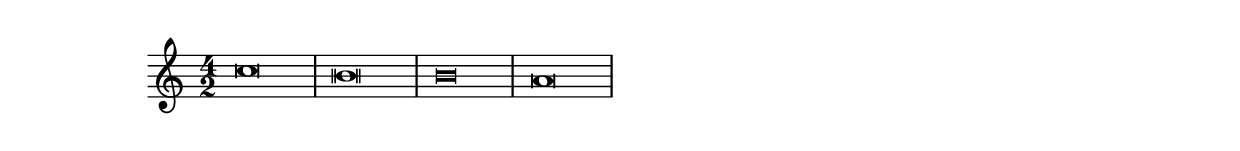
%% DO NOT EDIT this file manually; it is automatically
%% generated from LSR http://lsr.dsi.unimi.it
%% Make any changes in LSR itself, or in Documentation/snippets/new/ ,
%% and then run scripts/auxiliar/makelsr.py
%%
%% This file is in the public domain.
\version "2.17.20"

\header {
  lsrtags = "expressive-marks, rhythms"

  texidoc = "
Breve notes are also available with two vertical lines on each side of
the notehead instead of one line and in baroque style.

"
  doctitle = "Alternative breve notes"
} % begin verbatim

\relative c'' {
  \time 4/2
  c\breve |
  \override Staff.NoteHead.style = #'altdefault
  b\breve
  \override Staff.NoteHead.style = #'baroque
  b\breve
  \revert Staff.NoteHead.style
  a\breve
}
